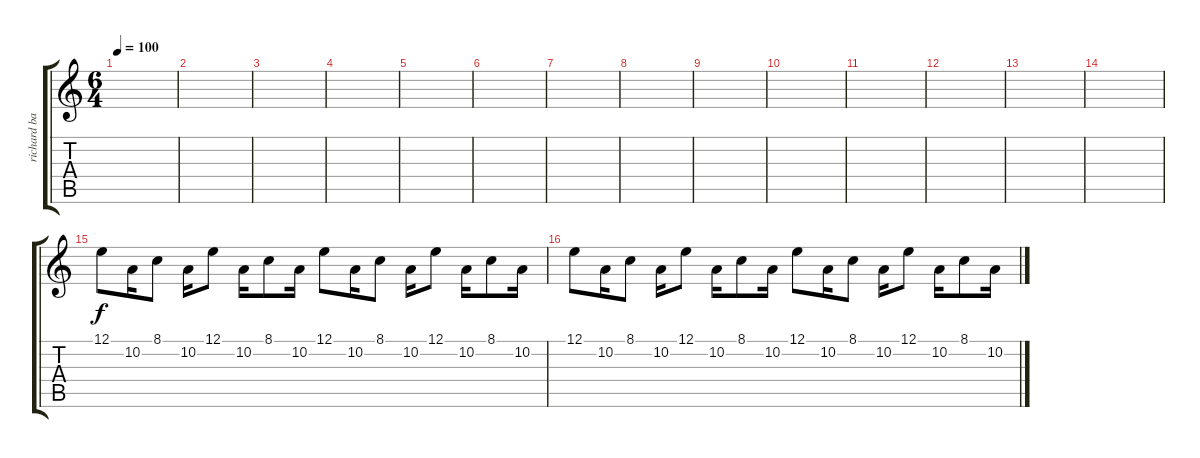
\track ("richard barbieri" "richard ba") {instrument electricpiano1 bank 1}
\staff {score tabs}
\tuning (E4 B3 G3 D3 A2 E2) {hide}
\ts (6 4)
\tempo 100
\clef g2
\ks c
|
|
|
|
|
|
|
|
|
|
|
|
|
|
12.1.8 10.2.16 8.1.8 10.2.16 12.1.8 10.2.16 8.1.8 10.2.16 12.1.8 10.2.16 8.1.8 10.2.16 12.1.8 10.2.16 8.1.8 10.2.16 |
12.1.8 10.2.16 8.1.8 10.2.16 12.1.8 10.2.16 8.1.8 10.2.16 12.1.8 10.2.16 8.1.8 10.2.16 12.1.8 10.2.16 8.1.8 10.2.16
